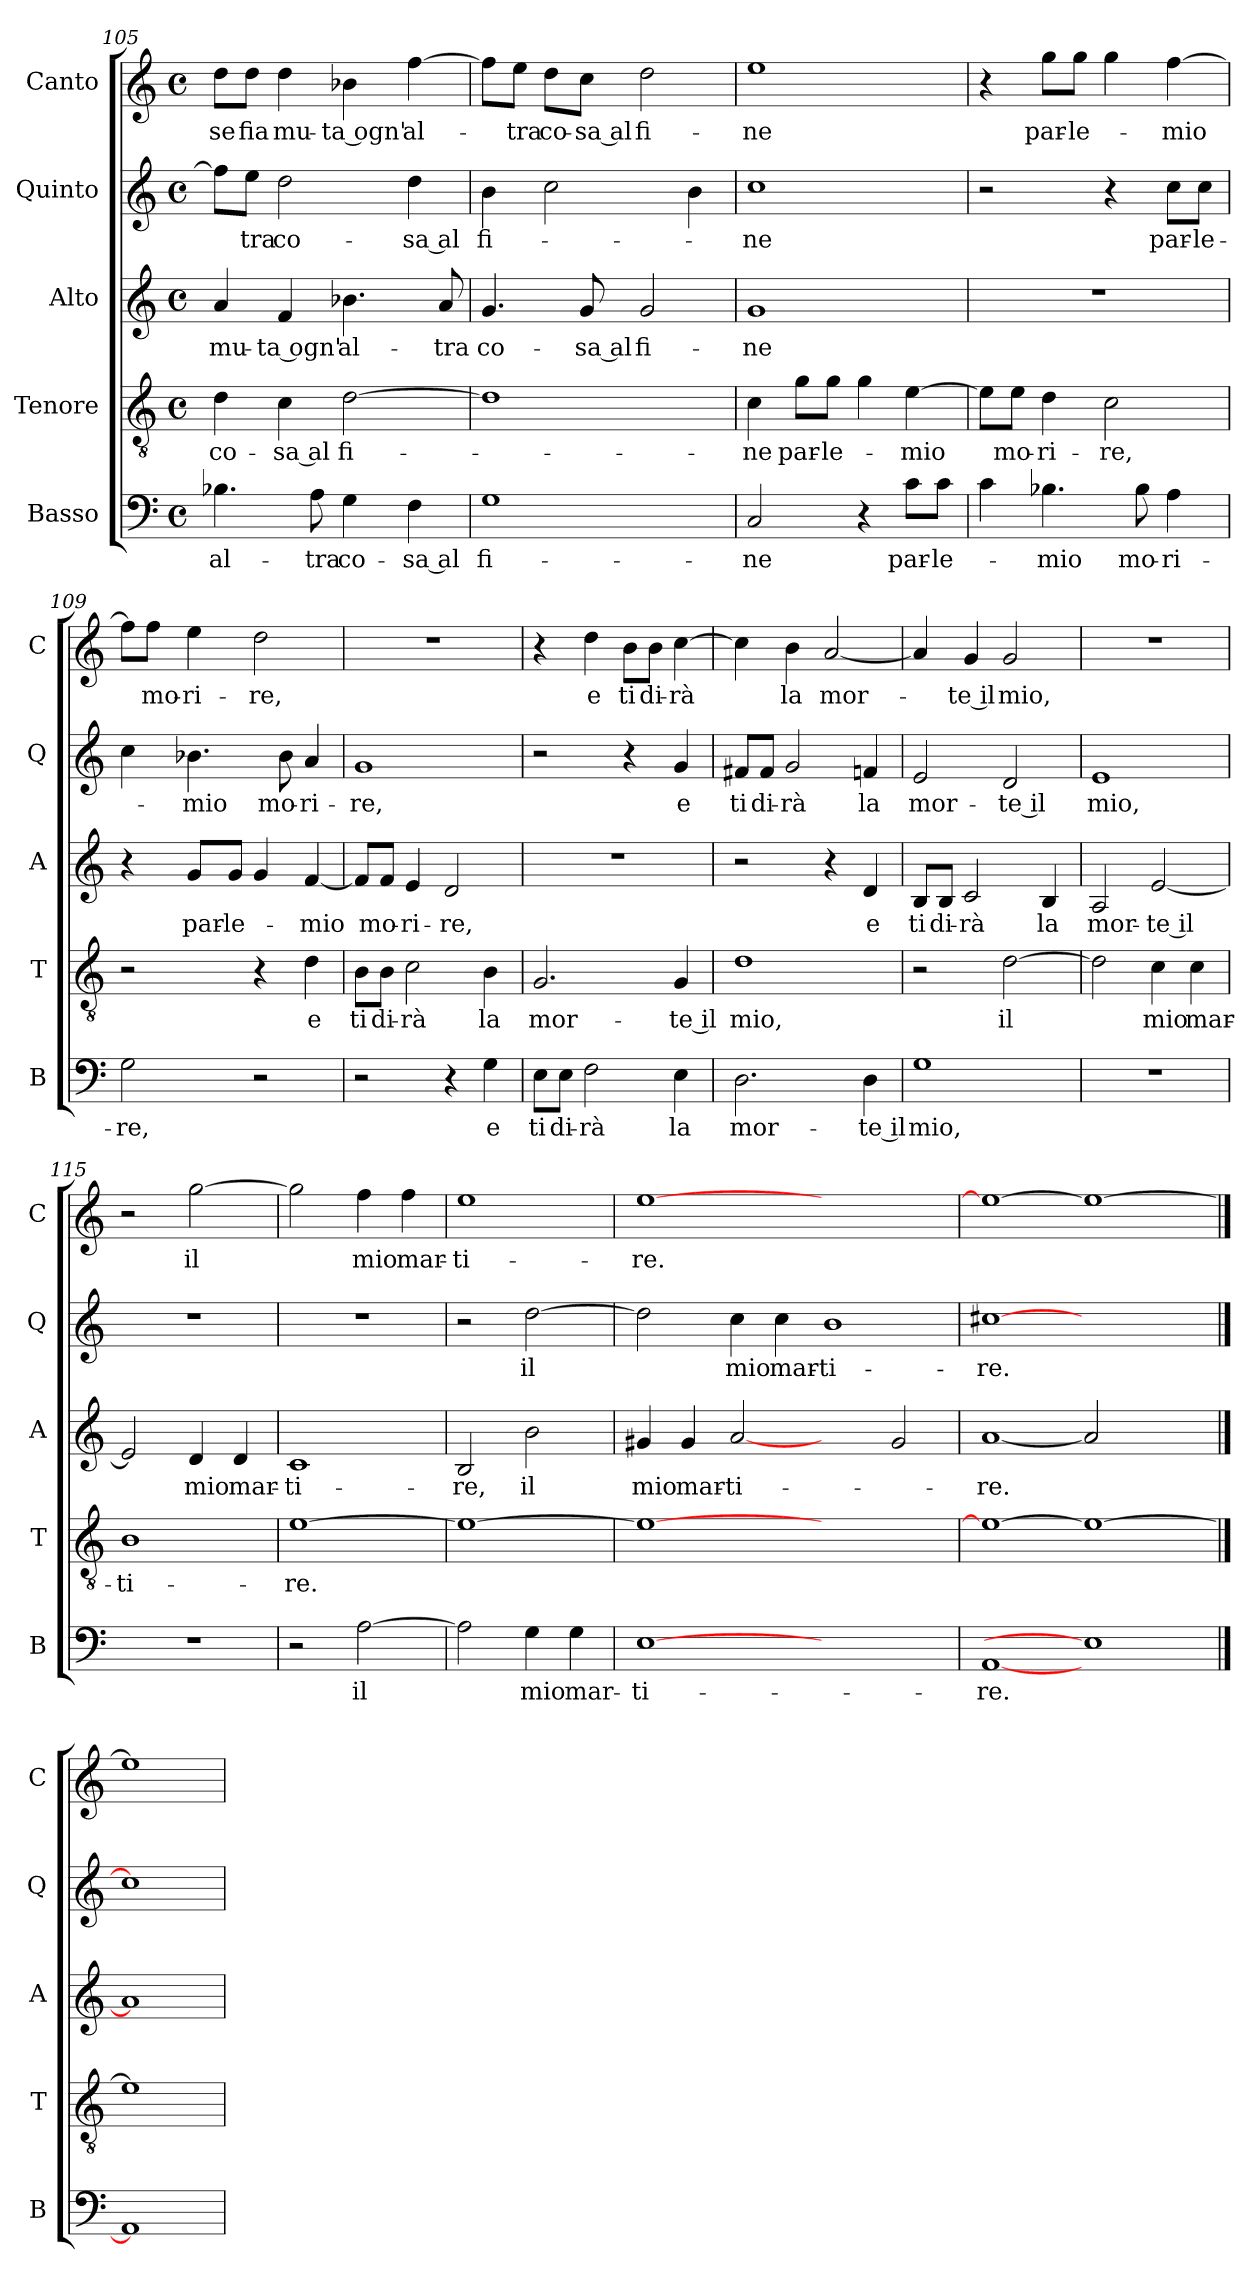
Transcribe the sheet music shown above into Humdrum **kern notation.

**kern	**text	**kern	**text	**kern	**text	**kern	**text	**kern	**text
*part5	*part5	*part4	*part4	*part3	*part3	*part2	*part2	*part1	*part1
*staff5	*staff5	*staff4	*staff4	*staff3	*staff3	*staff2	*staff2	*staff1	*staff1
*I"Basso	*	*I"Tenore	*	*I"Alto	*	*I"Quinto	*	*I"Canto	*
*I'B	*	*I'T	*	*I'A	*	*I'Q	*	*I'C	*
*clefF4	*	*clefGv2	*	*clefG2	*	*clefG2	*	*clefG2	*
*k[]	*	*k[]	*	*k[]	*	*k[]	*	*k[]	*
*C:	*	*C:	*	*C:	*	*C:	*	*C:	*
*M4/4	*	*M4/4	*	*M4/4	*	*M4/4	*	*M4/4	*
*met(c)	*	*met(c)	*	*met(c)	*	*met(c)	*	*met(c)	*
=105	=105	=105	=105	=105	=105	=105	=105	=105	=105
!	!LO:LY:b	!	!LO:LY:b	!	!LO:LY:b	!	!	!	!LO:LY:b
4.B-X\	al-	4d\	co-	4a/	mu-	8ff\L]	.	8dd\L	se
!	!	!	!	!	!	!	!LO:LY:b	!	!LO:LY:b
.	.	.	.	.	.	8ee\J	-tra	8dd\J	fia
!	!	!	!LO:LY:b	!	!LO:LY:b	!	!LO:LY:b	!	!LO:LY:b
.	.	4c\	-sa al	4f/	-ta ogn'	2dd\	co-	4dd\	mu-
!	!LO:LY:b	!	!	!	!	!	!	!	!
8A\	-tra	.	.	.	.	.	.	.	.
!	!LO:LY:b	!	!LO:LY:b	!	!LO:LY:b	!	!	!	!LO:LY:b
4G\	co-	[2d\	fi-	4.b-X\	al-	.	.	4b-X\	-ta ogn'
!	!LO:LY:b	!	!	!	!	!	!LO:LY:b	!	!LO:LY:b
4F\	-sa al	.	.	.	.	4dd\	-sa al	[4ff\	al-
!	!	!	!	!	!LO:LY:b	!	!	!	!
.	.	.	.	8a/	-tra	.	.	.	.
=106	=106	=106	=106	=106	=106	=106	=106	=106	=106
!	!LO:LY:b	!	!	!	!LO:LY:b	!	!LO:LY:b	!	!
1G	fi-	1d]	.	4.g/	co-	4b\	fi-	8ff\L]	.
!	!	!	!	!	!	!	!	!	!LO:LY:b
.	.	.	.	.	.	.	.	8ee\J	-tra
!	!	!	!	!	!	!	!	!	!LO:LY:b
.	.	.	.	.	.	2cc\	.	8dd\L	co-
!	!	!	!	!	!LO:LY:b	!	!	!	!LO:LY:b
.	.	.	.	8g/	-sa al	.	.	8cc\J	-sa al
!	!	!	!	!	!LO:LY:b	!	!	!	!LO:LY:b
.	.	.	.	2g/	fi-	.	.	2dd\	fi-
.	.	.	.	.	.	4b\	.	.	.
=107	=107	=107	=107	=107	=107	=107	=107	=107	=107
!	!LO:LY:b	!	!LO:LY:b	!	!LO:LY:b	!	!LO:LY:b	!	!LO:LY:b
2C/	-ne	4c\	-ne	1g	-ne	1cc	-ne	1ee	-ne
!	!	!	!LO:LY:b	!	!	!	!	!	!
.	.	8g\L	par-	.	.	.	.	.	.
!	!	!	!LO:LY:b	!	!	!	!	!	!
.	.	8g\J	-le-	.	.	.	.	.	.
4r	.	4g\	.	.	.	.	.	.	.
!	!LO:LY:b	!	!LO:LY:b	!	!	!	!	!	!
8c\L	par-	[4e\	-mio	.	.	.	.	.	.
!	!LO:LY:b	!	!	!	!	!	!	!	!
8c\J	-le-	.	.	.	.	.	.	.	.
!!LO:LB:g=z
=108	=108	=108	=108	=108	=108	=108	=108	=108	=108
4c\	.	8e\L]	.	1r	.	2r	.	4r	.
!	!	!	!LO:LY:b	!	!	!	!	!	!
.	.	8e\J	mo-	.	.	.	.	.	.
!	!LO:LY:b	!	!LO:LY:b	!	!	!	!	!	!LO:LY:b
4.B-X\	-mio	4d\	-ri-	.	.	.	.	8gg\L	par-
!	!	!	!	!	!	!	!	!	!LO:LY:b
.	.	.	.	.	.	.	.	8gg\J	-le-
!	!	!	!LO:LY:b	!	!	!	!	!	!
.	.	2c\	-re,	.	.	4r	.	4gg\	.
!	!LO:LY:b	!	!	!	!	!	!	!	!
8B-\	mo-	.	.	.	.	.	.	.	.
!	!LO:LY:b	!	!	!	!	!	!LO:LY:b	!	!LO:LY:b
4A\	-ri-	.	.	.	.	8cc\L	par-	[4ff\	-mio
!	!	!	!	!	!	!	!LO:LY:b	!	!
.	.	.	.	.	.	8cc\J	-le-	.	.
=109	=109	=109	=109	=109	=109	=109	=109	=109	=109
!	!LO:LY:b	!	!	!	!	!	!	!	!
2G\	-re,	2r	.	4r	.	4cc\	.	8ff\L]	.
!	!	!	!	!	!	!	!	!	!LO:LY:b
.	.	.	.	.	.	.	.	8ff\J	mo-
!	!	!	!	!	!LO:LY:b	!	!LO:LY:b	!	!LO:LY:b
.	.	.	.	8g/L	par-	4.b-X\	-mio	4ee\	-ri-
!	!	!	!	!	!LO:LY:b	!	!	!	!
.	.	.	.	8g/J	-le-	.	.	.	.
!	!	!	!	!	!	!	!	!	!LO:LY:b
2r	.	4r	.	4g/	.	.	.	2dd\	-re,
!	!	!	!	!	!	!	!LO:LY:b	!	!
.	.	.	.	.	.	8b-\	mo-	.	.
!	!	!	!LO:LY:b	!	!LO:LY:b	!	!LO:LY:b	!	!
.	.	4d\	e	[4f/	-mio	4a/	-ri-	.	.
=110	=110	=110	=110	=110	=110	=110	=110	=110	=110
!	!	!	!LO:LY:b	!	!	!	!LO:LY:b	!	!
2r	.	8B\L	ti	8f/L]	.	1g	-re,	1r	.
!	!	!	!LO:LY:b	!	!LO:LY:b	!	!	!	!
.	.	8B\J	di-	8f/J	mo-	.	.	.	.
!	!	!	!LO:LY:b	!	!LO:LY:b	!	!	!	!
.	.	2c\	-rà	4e/	-ri-	.	.	.	.
!	!	!	!	!	!LO:LY:b	!	!	!	!
4r	.	.	.	2d/	-re,	.	.	.	.
!	!LO:LY:b	!	!LO:LY:b	!	!	!	!	!	!
4G\	e	4B\	la	.	.	.	.	.	.
=111	=111	=111	=111	=111	=111	=111	=111	=111	=111
!	!LO:LY:b	!	!LO:LY:b	!	!	!	!	!	!
8E\L	ti	2.G/	mor-	1r	.	2r	.	4r	.
!	!LO:LY:b	!	!	!	!	!	!	!	!
8E\J	di-	.	.	.	.	.	.	.	.
!	!LO:LY:b	!	!	!	!	!	!	!	!LO:LY:b
2F\	-rà	.	.	.	.	.	.	4dd\	e
!	!	!	!	!	!	!	!	!	!LO:LY:b
.	.	.	.	.	.	4r	.	8b\L	ti
!	!	!	!	!	!	!	!	!	!LO:LY:b
.	.	.	.	.	.	.	.	8b\J	di-
!	!LO:LY:b	!	!LO:LY:b	!	!	!	!LO:LY:b	!	!LO:LY:b
4E\	la	4G/	-te il	.	.	4g/	e	[4cc\	-rà
=112	=112	=112	=112	=112	=112	=112	=112	=112	=112
!	!LO:LY:b	!	!LO:LY:b	!	!	!	!LO:LY:b	!	!
2.D\	mor-	1d	mio,	2r	.	8f#X/L	ti	4cc\]	.
!	!	!	!	!	!	!	!LO:LY:b	!	!
.	.	.	.	.	.	8f#/J	di-	.	.
!	!	!	!	!	!	!	!LO:LY:b	!	!LO:LY:b
.	.	.	.	.	.	2g/	-rà	4b\	la
!	!	!	!	!	!	!	!	!	!LO:LY:b
.	.	.	.	4r	.	.	.	[2a/	mor-
!	!LO:LY:b	!	!	!	!LO:LY:b	!	!LO:LY:b	!	!
4D\	-te il	.	.	4d/	e	4fn/	la	.	.
=113	=113	=113	=113	=113	=113	=113	=113	=113	=113
!	!LO:LY:b	!	!	!	!LO:LY:b	!	!LO:LY:b	!	!
1G	mio,	2r	.	8B/L	ti	2e/	mor-	4a/]	.
!	!	!	!	!	!LO:LY:b	!	!	!	!
.	.	.	.	8B/J	di-	.	.	.	.
!	!	!	!	!	!LO:LY:b	!	!	!	!LO:LY:b
.	.	.	.	2c/	-rà	.	.	4g/	-te il
!	!	!	!LO:LY:b	!	!	!	!LO:LY:b	!	!LO:LY:b
.	.	[2d\	il	.	.	2d/	-te il	2g/	mio,
!	!	!	!	!	!LO:LY:b	!	!	!	!
.	.	.	.	4B/	la	.	.	.	.
!!LO:LB:g=z
=114	=114	=114	=114	=114	=114	=114	=114	=114	=114
!	!	!	!	!	!LO:LY:b	!	!LO:LY:b	!	!
1r	.	2d\]	.	2A/	mor-	1e	mio,	1r	.
!	!	!	!LO:LY:b	!	!LO:LY:b	!	!	!	!
.	.	4c\	mio	[2e/	-te il	.	.	.	.
!	!	!	!LO:LY:b	!	!	!	!	!	!
.	.	4c\	mar-	.	.	.	.	.	.
=115	=115	=115	=115	=115	=115	=115	=115	=115	=115
!	!	!	!LO:LY:b	!	!	!	!	!	!
1r	.	1B	-ti-	2e/]	.	1r	.	2r	.
!	!	!	!	!	!LO:LY:b	!	!	!	!LO:LY:b
.	.	.	.	4d/	mio	.	.	[2gg\	il
!	!	!	!	!	!LO:LY:b	!	!	!	!
.	.	.	.	4d/	mar-	.	.	.	.
=116	=116	=116	=116	=116	=116	=116	=116	=116	=116
!	!	!	!LO:LY:b	!	!LO:LY:b	!	!	!	!
2r	.	[1e	-re.	1c	-ti-	1r	.	2gg\]	.
!	!LO:LY:b	!	!	!	!	!	!	!	!LO:LY:b
[2A\	il	.	.	.	.	.	.	4ff\	mio
!	!	!	!	!	!	!	!	!	!LO:LY:b
.	.	.	.	.	.	.	.	4ff\	mar-
=117	=117	=117	=117	=117	=117	=117	=117	=117	=117
!	!	!	!	!	!LO:LY:b	!	!	!	!LO:LY:b
2A\]	.	1e_	.	2B/	-re,	2r	.	1ee	-ti-
!	!LO:LY:b	!	!	!	!LO:LY:b	!	!LO:LY:b	!	!
4G\	mio	.	.	2b\	il	[2dd\	il	.	.
!	!LO:LY:b	!	!	!	!	!	!	!	!
4G\	mar-	.	.	.	.	.	.	.	.
=118	=118	=118	=118	=118	=118	=118	=118	=118	=118
!	!LO:LY:b	!	!	!	!LO:LY:b	!	!	!	!LO:LY:b
[1E	-ti-	1e_	.	4g#X/	mio	2dd\]	.	[1ee	-re.
!	!	!	!	!	!LO:LY:b	!	!	!	!
.	.	.	.	4g#/	mar-	.	.	.	.
!	!	!	!	!	!LO:LY:b	!	!LO:LY:b	!	!
.	.	.	.	[2a	-ti-	4cc\	mio	.	.
!	!	!	!	!	!	!	!LO:LY:b	!	!
.	.	.	.	.	.	4cc\	mar-	.	.
!	!	!	!	!	!	!	!LO:LY:b	!	!
1ryy	.	1ryy	.	2ryy	.	1b	-ti-	1ryy	.
.	.	.	.	2g#/	.	.	.	.	.
=119	=119	=119	=119	=119	=119	=119	=119	=119	=119
!	!LO:LY:b	!	!	!	!LO:LY:b	!	!LO:LY:b	!	!
[1AA	-re.	1e_	.	[1a	-re.	[1cc#X	-re.	1ee_	.
1E]	.	1e_	.	2a]	.	1ryy	.	1ee_	.
.	.	.	.	2ryy	.	.	.	.	.
==120	==120	==120	==120	==120	==120	==120	==120	==120	==120
1AA]	.	1e]	.	1a]	.	1cc#]	.	1ee]	.
=	=	=	=	=	=	=	=	=	=
*-	*-	*-	*-	*-	*-	*-	*-	*-	*-
